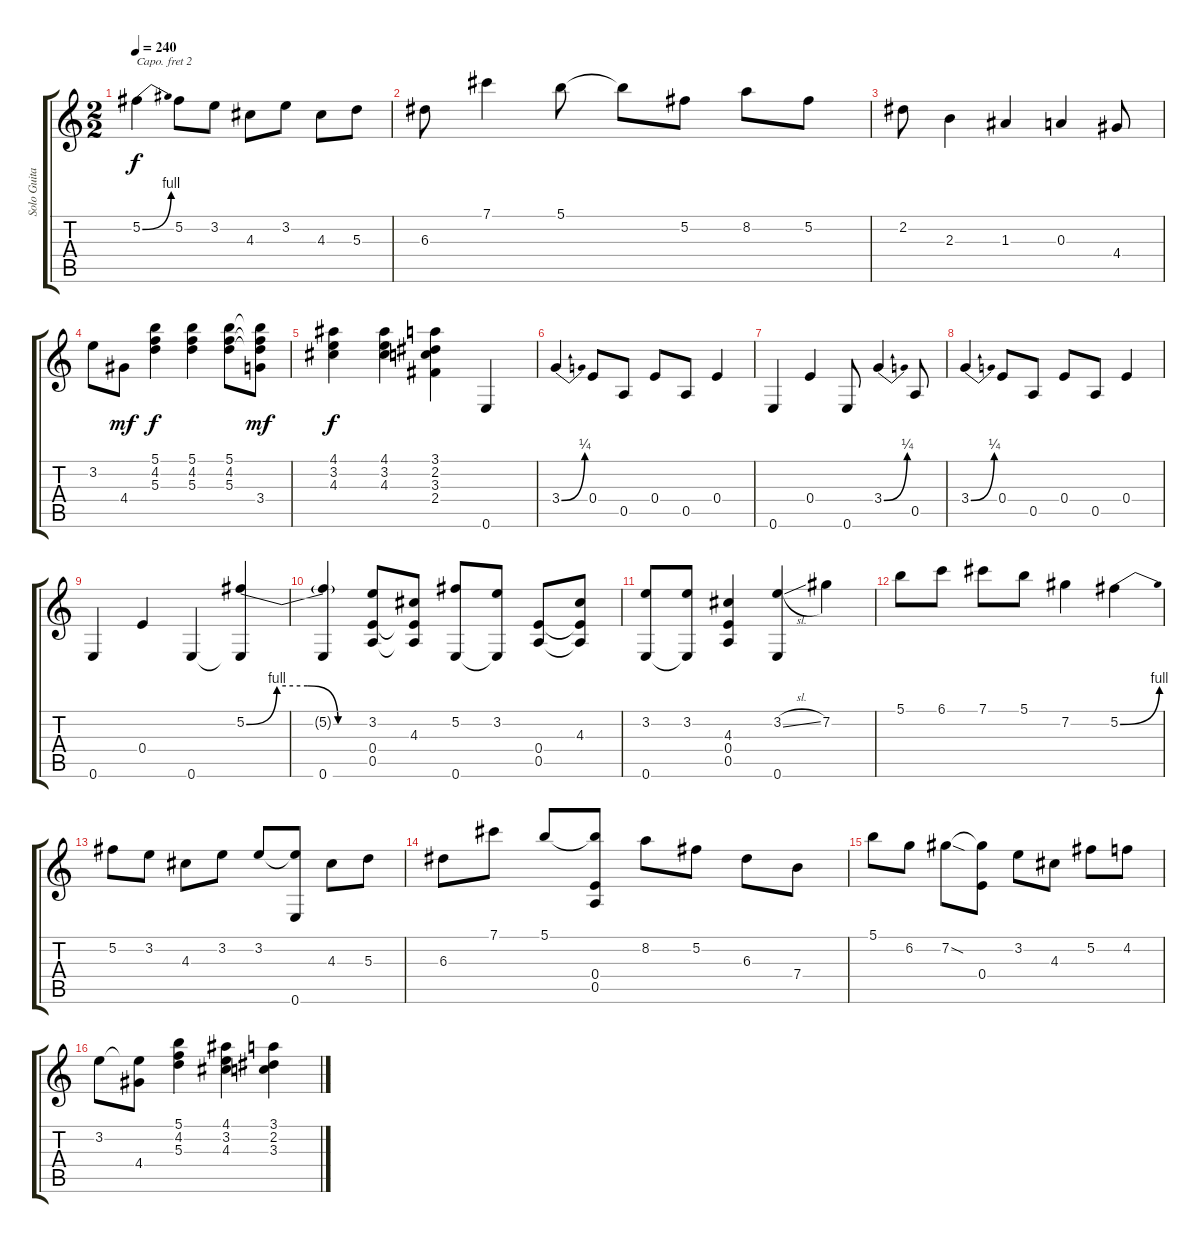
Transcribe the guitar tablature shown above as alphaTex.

\track ("Solo Guitar DGDGBE" "Solo Guita") {instrument electricguitarjazz}
\staff {score tabs}
\capo 2
\tuning (E4 B3 G3 D3 G2 D2) {hide}
\ts (2 2)
\tempo 240
\clef g2
\ks c
5.2{be (bend 0 0 60 4)}.4{dy f} 5.2.8 3.2.8 4.3.8 3.2.8 4.3.8 5.3.8 |
6.3.8 7.1.4 5.1.8 5.1{t}.8 5.2.8 8.2.8 5.2.8 |
2.2.8 2.3.4 1.3.4 0.3.4 4.4.8 |
3.2.8 4.4.8{dy mf} (5.1 4.2 5.3).4{dy f} (5.1 4.2 5.3).4 (5.1 4.2 5.3).8 (5.1{t} 4.2{t} 5.3{t} 3.4).8{dy mf} |
(4.1 3.2 4.3).4{dy f} (4.1 3.2 4.3).4 (3.1 2.2 3.3 2.4).4 0.6.4 |
3.4{be (bend 0 0 60 1)}.4 0.4.8 0.5.8 0.4.8 0.5.8 0.4.4 |
0.6.4 0.4.4 0.6.8 3.4{be (bend 0 0 60 1)}.4 0.5.8 |
3.4{be (bend 0 0 60 1)}.4 0.4.8 0.5.8 0.4.8 0.5.8 0.4.4 |
0.6.4 0.4.4 0.6.4 (5.2{be (custom 0 0 15 4 30 4 45 0 60 0)} 0.6{t}).4 |
(5.2{t} 0.6).4 (3.2 0.4 0.5).8 (4.3 0.4{t} 0.5{t}).8 (5.2 0.6).8 (3.2 0.6{t}).8 (0.4 0.5).8 (4.3 0.4{t} 0.5{t}).8 |
(3.2 0.6).8 (3.2 0.6{t}).8 (4.3 0.4 0.5).4 (3.2{sl} 0.6).4 7.2.4 |
5.1.8 6.1.8 7.1.8 5.1.8 7.2.4 5.2{be (bend 0 0 60 4)}.4 |
5.2.8 3.2.8 4.3.8 3.2.8 3.2.8 (3.2{t} 0.6).8 4.3.8 5.3.8 |
6.3.8 7.1.8 5.1.8 (5.1{t} 0.4 0.5).8 8.2.8 5.2.8 6.3.8 7.4.8 |
5.1.8 6.2.8 7.2{sod}.8 (7.2{t} 0.4).8 3.2.8 4.3.8 5.2.8 4.2.8 |
3.2.8 (3.2{t} 4.4).8 (5.1 4.2 5.3).4 (4.1 3.2 4.3).4 (3.1 2.2 3.3).4
